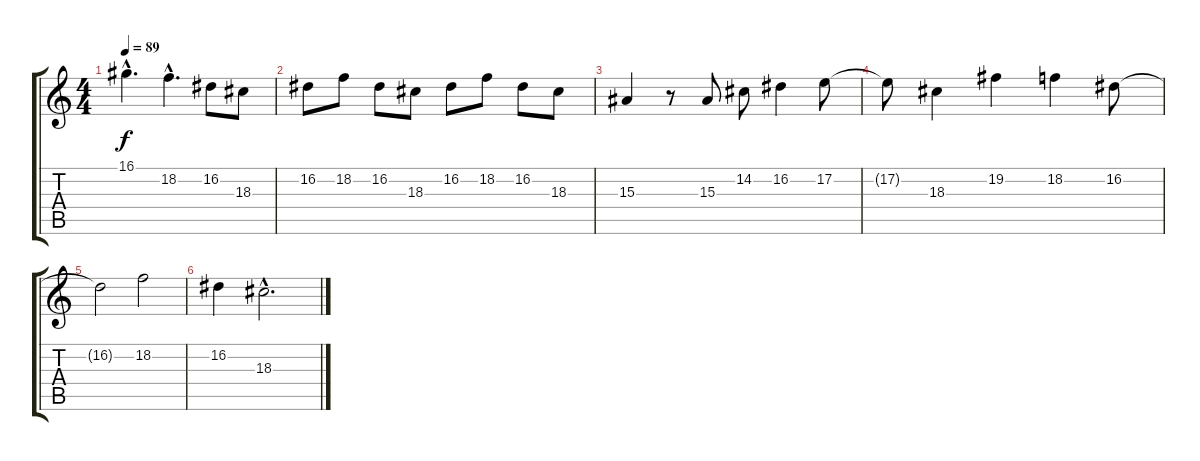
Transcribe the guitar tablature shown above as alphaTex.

\track "" {instrument fx7echoes}
\staff {score tabs}
\tuning (E4 B3 G3 D3 A2 E2) {hide}
\ts (4 4)
\tempo 89
\clef g2
\ks c
16.1{hac}.4{d dy f} 18.2{hac}.4{d} 16.2.8 18.3.8 |
16.2.8 18.2.8 16.2.8 18.3.8 16.2.8 18.2.8 16.2.8 18.3.8 |
15.3.4 r.8 15.3.8 14.2.8 16.2.4 17.2.8 |
17.2{t}.8 18.3.4 19.2.4 18.2.4 16.2.8 |
16.2{t}.2 18.2.2 |
16.2.4 18.3{hac}.2{d}
